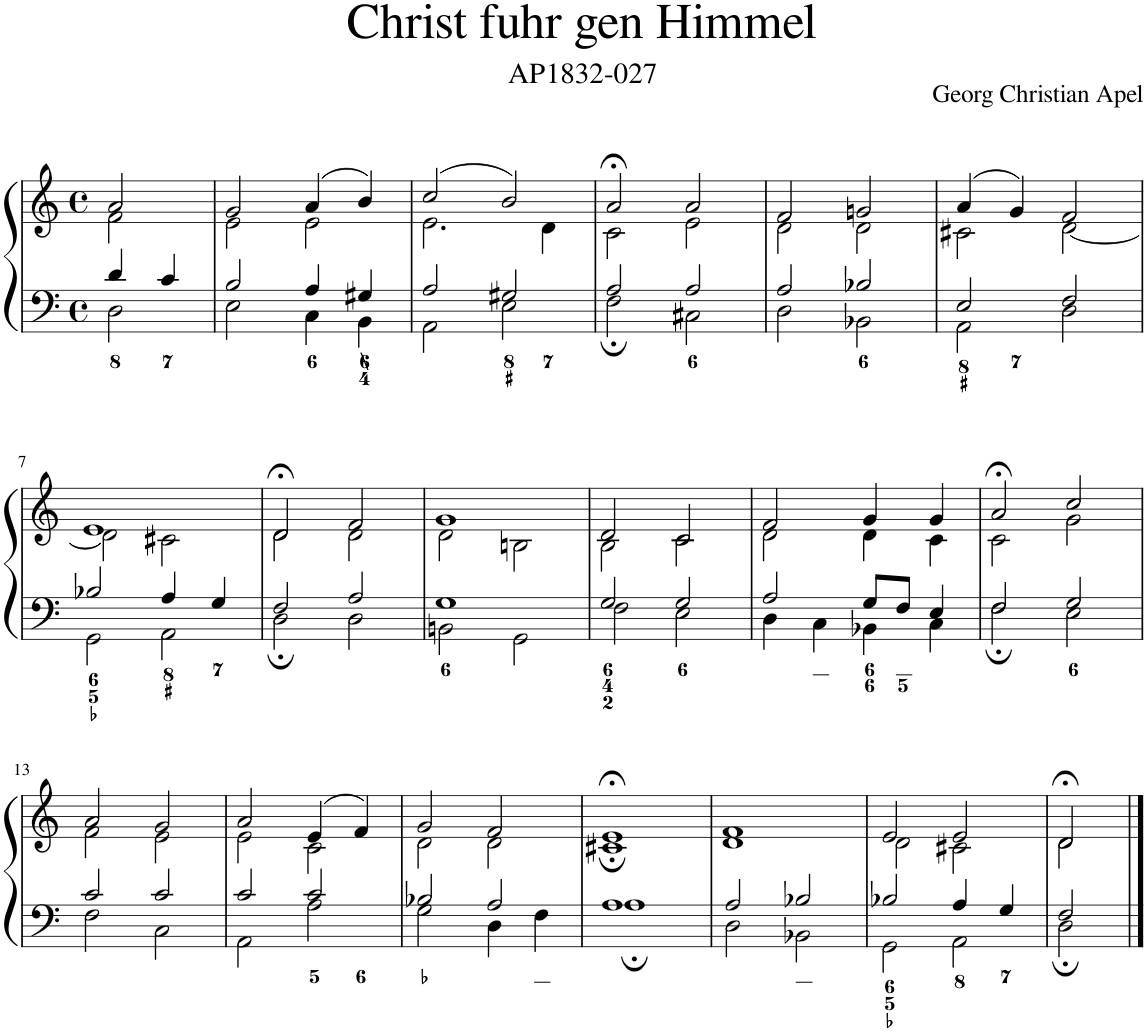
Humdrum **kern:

**kern	**kern
*part1	*part1
*staff2	*staff1
*I"Piano	*
*I'Pno.	*
*clefF4	*clefG2
*k[]	*k[]
*M4/4	*M4/4
*met(c)	*met(c)
=1	=1
*^	*^
4d/	2D\	2a/	2f\
4c/	.	.	.
=2	=2	=2	=2
2B/	2E\	2g/	2e\
4A/	4C\	(4a/	2e\
4G#X/	4BB\	4b/)	.
=3	=3	=3	=3
2A/	2AA\	(2cc/	2.e\
2G#X/	2E\	2b/)	.
.	.	.	4d\
=4	=4	=4	=4
2A/	2F;\	2a;</	2c\
2A/	2C#X\	2a/	2e\
=5	=5	=5	=5
2A/	2D\	2f/	2d\
2B-X/	2BB-X\	2gn/	2d\
=6	=6	=6	=6
2E/	2AA\	(4a/	2c#X\
.	.	4g/)	.
2F/	2D\	2f/	[2d\
!!LO:LB:g=z	!!
=7	=7	=7	=7
2B-X/	2GG\	1e	2d\]
4A/	2AA\	.	2c#X\
4G/	.	.	.
=8	=8	=8	=8
2F/	2D;\	2d;</	2d\
2A/	2D\	2f/	2d\
=9	=9	=9	=9
1G	2BBn\	1g	2d\
.	2GG\	.	2Bn\
=10	=10	=10	=10
2G/	2F\	2d/	2B\
2G/	2E\	2c/	2c\
=11	=11	=11	=11
2A/	4D\	2f/	2d\
.	4C\	.	.
8G/L	4BB-X\	4g/	4d\
8F/J	.	.	.
4E/	4C\	4g/	4c\
=12	=12	=12	=12
2F/	2F;\	2a;</	2c\
2G/	2E\	2cc/	2g\
!!LO:LB:g=z	!!
=13	=13	=13	=13
2c/	2F\	2a/	2f\
2c/	2C\	2g/	2e\
=14	=14	=14	=14
2c/	2AA\	2a/	2e\
2c/	2A\	(4e/	2c\
.	.	4f/)	.
=15	=15	=15	=15
2B-X/	2G\	2g/	2d\
2A/	4D\	2f/	2d\
.	4F\	.	.
=16	=16	=16	=16
1A	1A;	1e;<	1c#X;
=17	=17	=17	=17
2A/	2D\	1f	1d
2B-X/	2BB-X\	.	.
=18	=18	=18	=18
2B-X/	2GG\	2e/	2d\
4A/	2AA\	2e/	2c#X\
4G/	.	.	.
=19	=19	=19	=19
2F/	2D;\	2d;</	2d\
*v	*v	*	*
*	*v	*v
==	==
*-	*-
